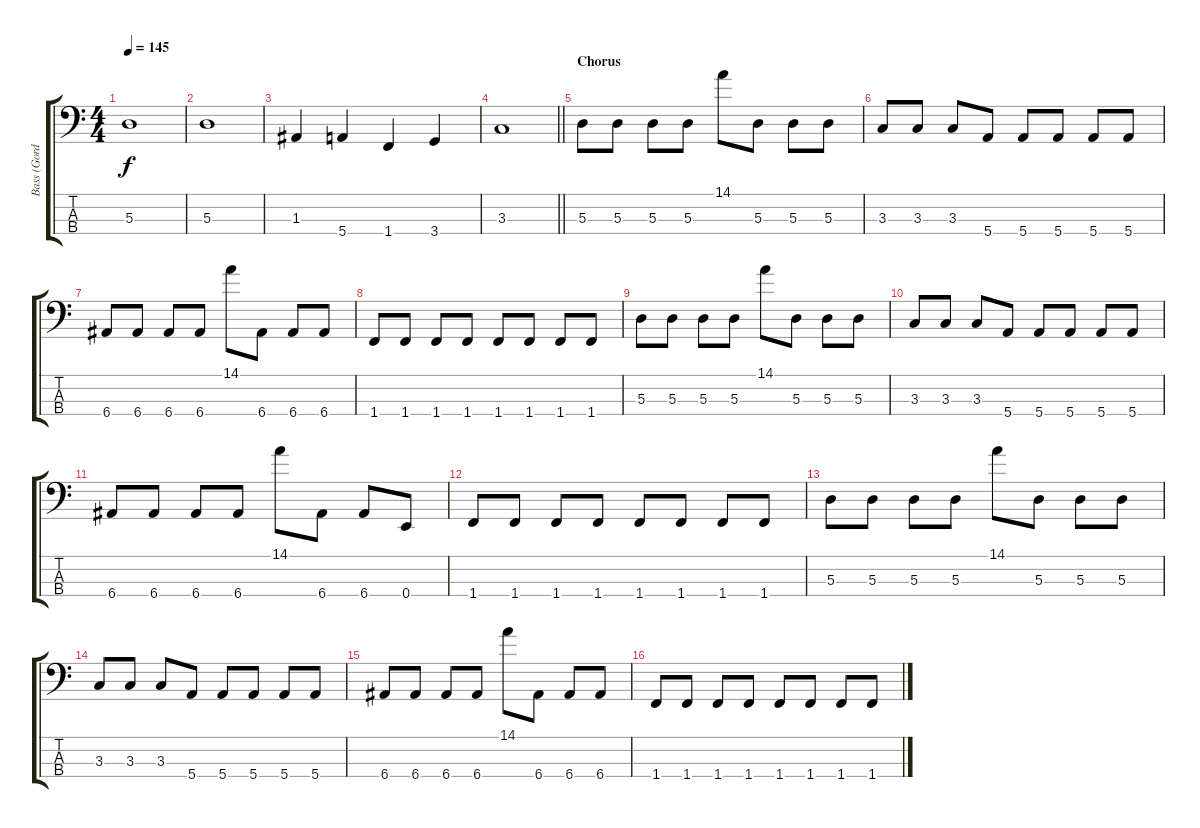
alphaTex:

\track ("Bass (Gordan)" "Bass (Gord") {instrument electricbassfinger}
\staff {score tabs}
\tuning (G2 D2 A1 E1) {hide}
\ts (4 4)
\tempo 145
\clef f4
\ks c
5.3.1{dy f} |
5.3.1 |
1.3.4 5.4.4 1.4.4 3.4.4 |
\barLineRight lightlight
3.3.1 |
\section ("" "Chorus")
5.3.8 5.3.8 5.3.8 5.3.8 14.1.8 5.3.8 5.3.8 5.3.8 |
3.3.8 3.3.8 3.3.8 5.4.8 5.4.8 5.4.8 5.4.8 5.4.8 |
6.4.8 6.4.8 6.4.8 6.4.8 14.1.8 6.4.8 6.4.8 6.4.8 |
1.4.8 1.4.8 1.4.8 1.4.8 1.4.8 1.4.8 1.4.8 1.4.8 |
5.3.8 5.3.8 5.3.8 5.3.8 14.1.8 5.3.8 5.3.8 5.3.8 |
3.3.8 3.3.8 3.3.8 5.4.8 5.4.8 5.4.8 5.4.8 5.4.8 |
6.4.8 6.4.8 6.4.8 6.4.8 14.1.8 6.4.8 6.4.8 0.4.8 |
1.4.8 1.4.8 1.4.8 1.4.8 1.4.8 1.4.8 1.4.8 1.4.8 |
5.3.8 5.3.8 5.3.8 5.3.8 14.1.8 5.3.8 5.3.8 5.3.8 |
3.3.8 3.3.8 3.3.8 5.4.8 5.4.8 5.4.8 5.4.8 5.4.8 |
6.4.8 6.4.8 6.4.8 6.4.8 14.1.8 6.4.8 6.4.8 6.4.8 |
1.4.8 1.4.8 1.4.8 1.4.8 1.4.8 1.4.8 1.4.8 1.4.8
